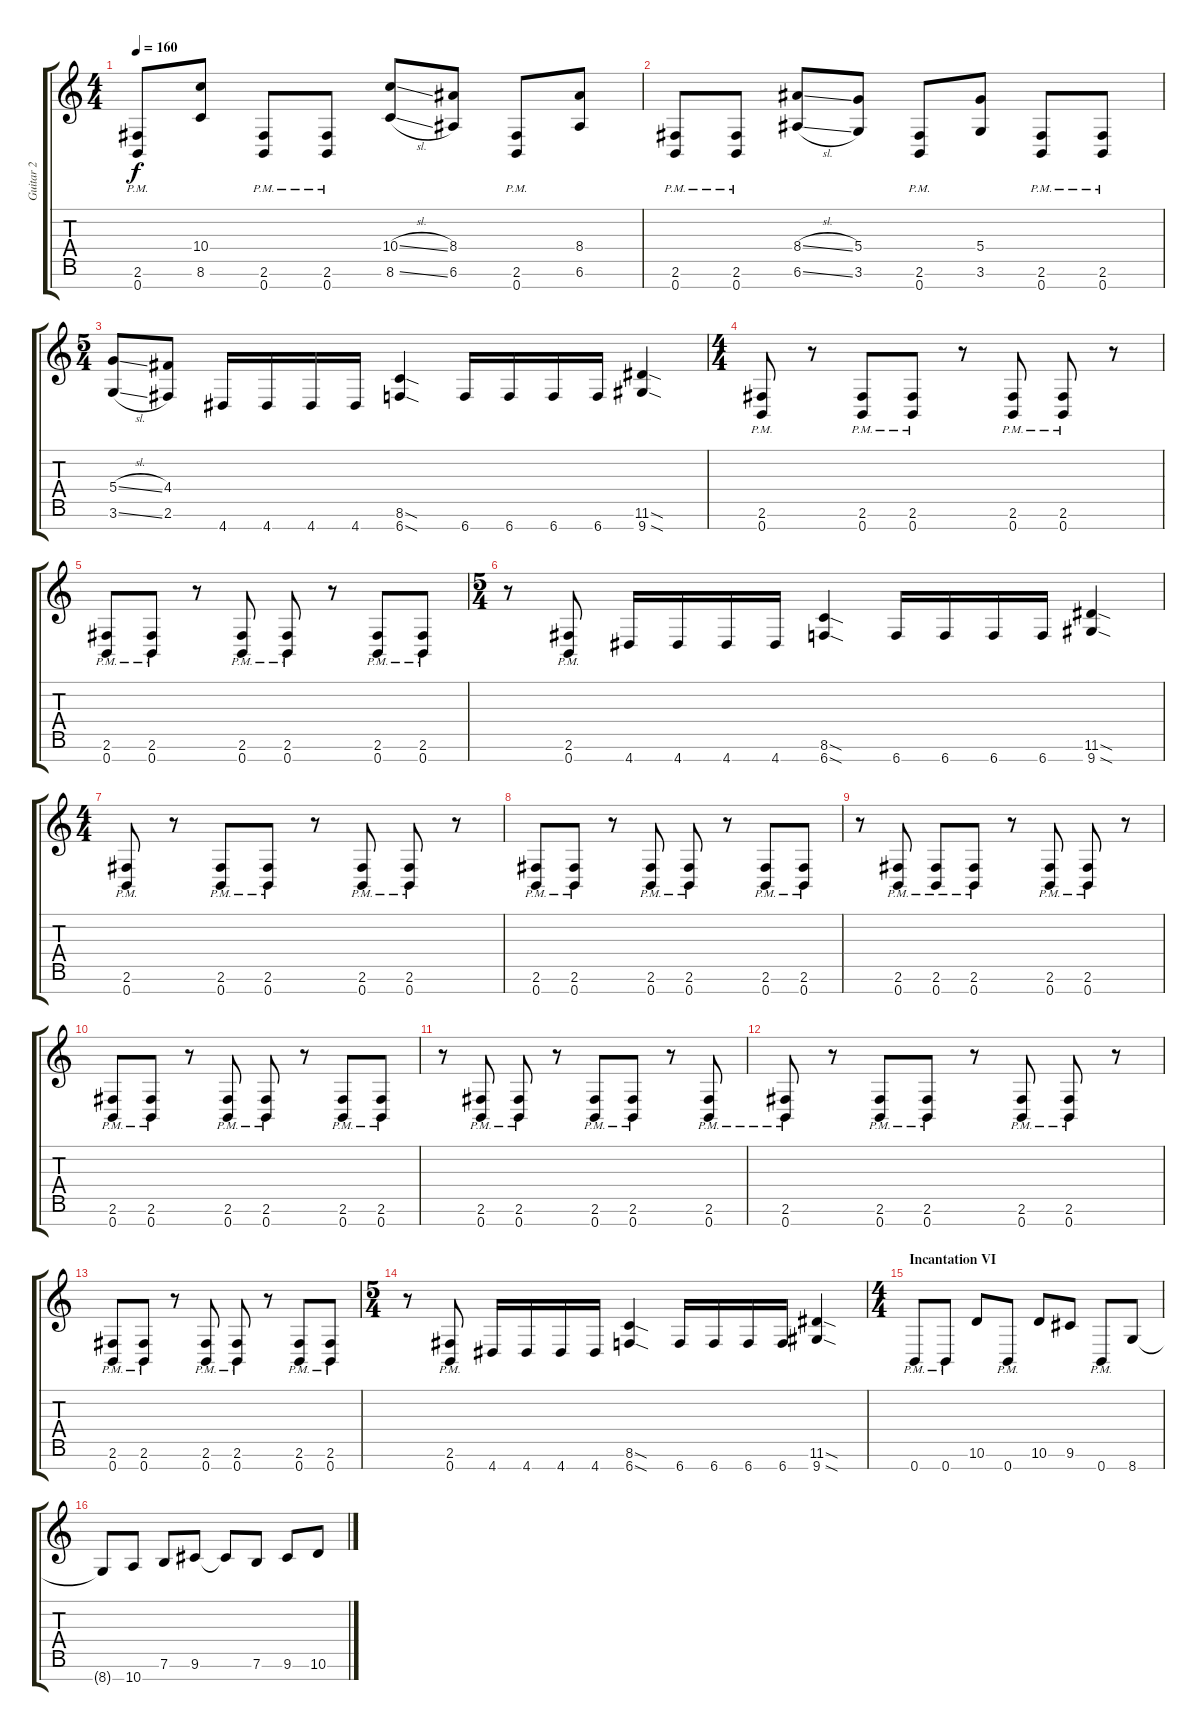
\track ("Guitar 2" "Guitar 2") {instrument distortionguitar}
\staff {score tabs}
\tuning (E4 B3 G3 D3 A2 E2 B1) {hide}
\ts (4 4)
\tempo 160
\clef g2
\ks c
(2.6{pm} 0.7{pm}).8{dy f} (10.4 8.6).8 (2.6{pm} 0.7{pm}).8 (2.6{pm} 0.7{pm}).8 (10.4{sl} 8.6{sl}).8 (8.4 6.6).8 (2.6{pm} 0.7{pm}).8 (8.4 6.6).8 |
(2.6{pm} 0.7{pm}).8 (2.6{pm} 0.7{pm}).8 (8.4{sl} 6.6{sl}).8 (5.4 3.6).8 (2.6{pm} 0.7{pm}).8 (5.4 3.6).8 (2.6{pm} 0.7{pm}).8 (2.6{pm} 0.7{pm}).8 |
\ts (5 4)
(5.4{sl} 3.6{sl}).8 (4.4 2.6).8 4.7.16 4.7.16 4.7.16 4.7.16 (8.6{sod} 6.7{sod}).4 6.7.16 6.7.16 6.7.16 6.7.16 (11.6{sod} 9.7{sod}).4 |
\ts (4 4)
\section ("" "")
(2.6{pm} 0.7{pm}).8 r.8 (2.6{pm} 0.7{pm}).8 (2.6{pm} 0.7{pm}).8 r.8 (2.6{pm} 0.7{pm}).8 (2.6{pm} 0.7{pm}).8 r.8 |
(2.6{pm} 0.7{pm}).8 (2.6{pm} 0.7{pm}).8 r.8 (2.6{pm} 0.7{pm}).8 (2.6{pm} 0.7{pm}).8 r.8 (2.6{pm} 0.7{pm}).8 (2.6{pm} 0.7{pm}).8 |
\ts (5 4)
r.8 (2.6{pm} 0.7{pm}).8 4.7.16 4.7.16 4.7.16 4.7.16 (8.6{sod} 6.7{sod}).4 6.7.16 6.7.16 6.7.16 6.7.16 (11.6{sod} 9.7{sod}).4 |
\ts (4 4)
(2.6{pm} 0.7{pm}).8 r.8 (2.6{pm} 0.7{pm}).8 (2.6{pm} 0.7{pm}).8 r.8 (2.6{pm} 0.7{pm}).8 (2.6{pm} 0.7{pm}).8 r.8 |
(2.6{pm} 0.7{pm}).8 (2.6{pm} 0.7{pm}).8 r.8 (2.6{pm} 0.7{pm}).8 (2.6{pm} 0.7{pm}).8 r.8 (2.6{pm} 0.7{pm}).8 (2.6{pm} 0.7{pm}).8 |
r.8 (2.6{pm} 0.7{pm}).8 (2.6{pm} 0.7{pm}).8 (2.6{pm} 0.7{pm}).8 r.8 (2.6{pm} 0.7{pm}).8 (2.6{pm} 0.7{pm}).8 r.8 |
(2.6{pm} 0.7{pm}).8 (2.6{pm} 0.7{pm}).8 r.8 (2.6{pm} 0.7{pm}).8 (2.6{pm} 0.7{pm}).8 r.8 (2.6{pm} 0.7{pm}).8 (2.6{pm} 0.7{pm}).8 |
r.8 (2.6{pm} 0.7{pm}).8 (2.6{pm} 0.7{pm}).8 r.8 (2.6{pm} 0.7{pm}).8 (2.6{pm} 0.7{pm}).8 r.8 (2.6{pm} 0.7{pm}).8 |
(2.6{pm} 0.7{pm}).8 r.8 (2.6{pm} 0.7{pm}).8 (2.6{pm} 0.7{pm}).8 r.8 (2.6{pm} 0.7{pm}).8 (2.6{pm} 0.7{pm}).8 r.8 |
(2.6{pm} 0.7{pm}).8 (2.6{pm} 0.7{pm}).8 r.8 (2.6{pm} 0.7{pm}).8 (2.6{pm} 0.7{pm}).8 r.8 (2.6{pm} 0.7{pm}).8 (2.6{pm} 0.7{pm}).8 |
\ts (5 4)
r.8 (2.6{pm} 0.7{pm}).8 4.7.16 4.7.16 4.7.16 4.7.16 (8.6{sod} 6.7{sod}).4 6.7.16 6.7.16 6.7.16 6.7.16 (11.6{sod} 9.7{sod}).4 |
\ts (4 4)
\section ("" "Incantation VI")
0.7{pm}.8 0.7{pm}.8 10.6.8 0.7{pm}.8 10.6.8 9.6.8 0.7{pm}.8 8.7.8 |
8.7{t}.8 10.7.8 7.6.8 9.6.8 9.6{t}.8 7.6.8 9.6.8 10.6.8
